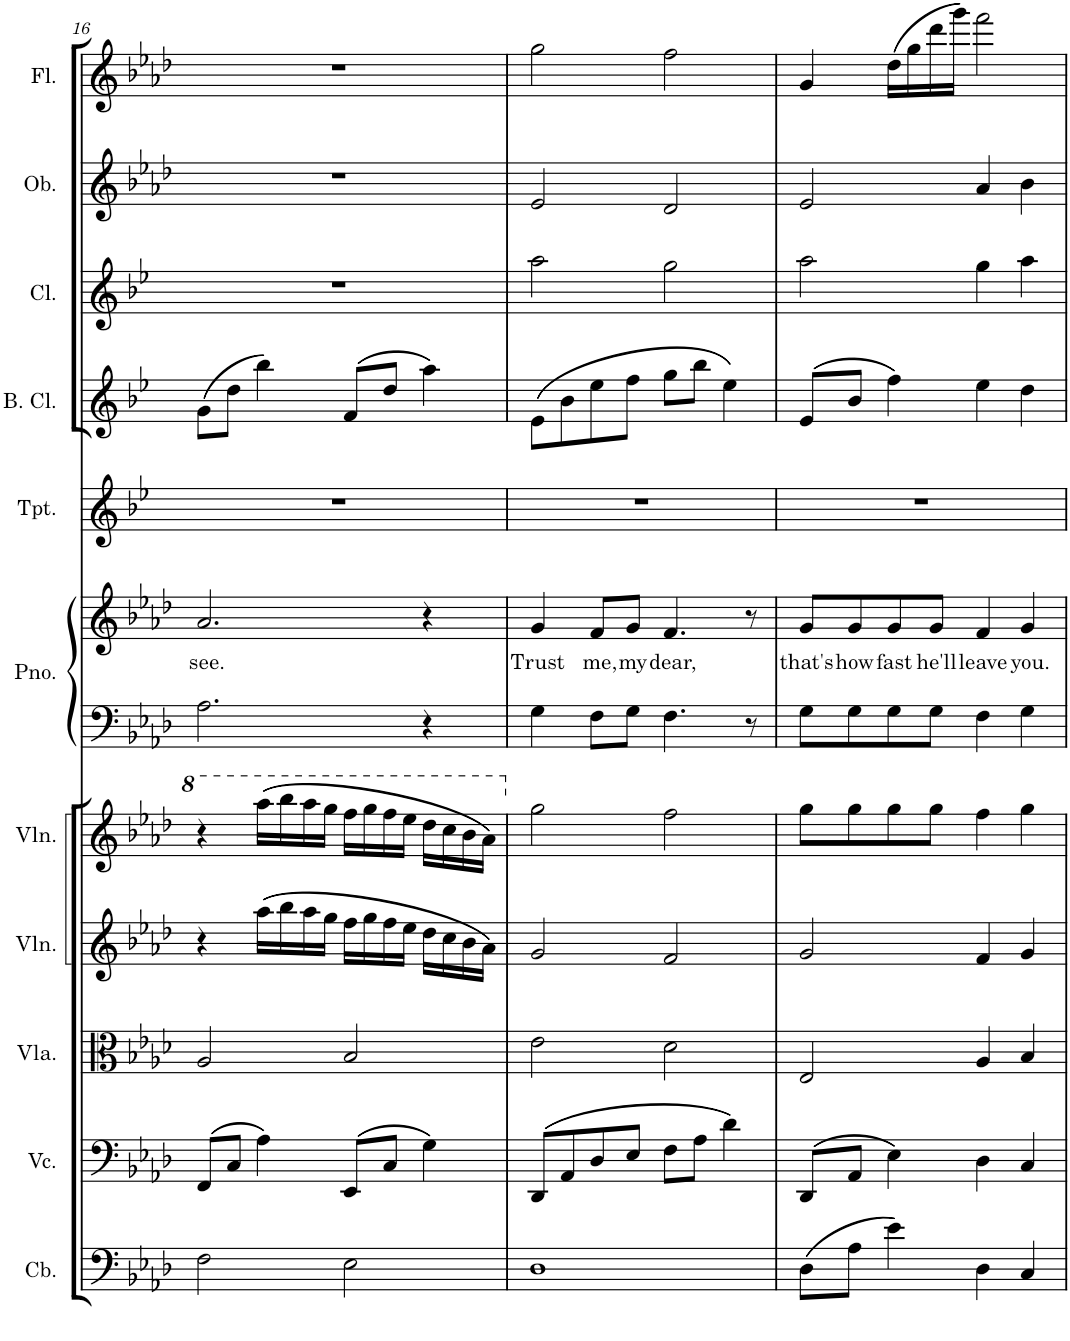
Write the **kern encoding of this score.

**kern	**kern	**kern	**kern	**kern	**kern	**kern	**text	**kern	**kern	**kern	**kern	**kern
*part11	*part10	*part9	*part8	*part7	*part6	*part6	*part6	*part5	*part4	*part3	*part2	*part1
*staff12	*staff11	*staff10	*staff9	*staff8	*staff7	*staff6	*staff6	*staff5	*staff4	*staff3	*staff2	*staff1
*I"Contrabass	*I"Violoncello	*I"Viola	*I"Violin	*I"Violin	*I"Grand Piano	*	*	*I"Trumpet	*I"Bass Clarinet	*I"Clarinet	*I"Oboe	*I"Flute
*I'Cb.	*I'Vc.	*I'Vla.	*I'Vln.	*I'Vln.	*I'Pno.	*	*	*I'Tpt.	*I'B. Cl.	*I'Cl.	*I'Ob.	*I'Fl.
!!LO:PB:g=z
*clefF4	*clefF4	*clefC3	*clefG2	*clefG2	*clefF4	*clefG2	*	*clefG2	*clefG2	*clefG2	*clefG2	*clefG2
*Trd7c12	*	*	*	*	*	*	*	*Trd1c2	*Trd8c14	*Trd1c2	*	*
*k[b-e-a-d-]	*k[b-e-a-d-]	*k[b-e-a-d-]	*k[b-e-a-d-]	*k[b-e-a-d-]	*k[b-e-a-d-]	*k[b-e-a-d-]	*	*k[b-e-]	*k[b-e-]	*k[b-e-]	*k[b-e-a-d-]	*k[b-e-a-d-]
*M2/2	*M2/2	*M2/2	*M2/2	*M2/2	*M2/2	*M2/2	*	*M2/2	*M2/2	*M2/2	*M2/2	*M2/2
*met(c|)	*met(c|)	*met(c|)	*met(c|)	*met(c|)	*met(c|)	*met(c|)	*	*met(c|)	*met(c|)	*met(c|)	*met(c|)	*met(c|)
=16	=16	=16	=16	=16	=16	=16	=16	=16	=16	=16	=16	=16
!	!	!	!	!	!	!	!LO:LY:b	!	!	!	!	!
2F\	(8FF/L	2A-/	4r	4r	2.A-\	2.a-/	see.	1r	(8g\L	1r	1r	1r
.	8C/J	.	.	.	.	.	.	.	8dd\J	.	.	.
.	4A-\)	.	(16aa-\LL	(16aaa-\LL	.	.	.	.	4bb-\)	.	.	.
.	.	.	16bb-\	16bbb-\	.	.	.	.	.	.	.	.
.	.	.	16aa-\	16aaa-\	.	.	.	.	.	.	.	.
.	.	.	16gg\JJ	16ggg\JJ	.	.	.	.	.	.	.	.
2E-\	(8EE-/L	2B-/	16ff\LL	16fff\LL	.	.	.	.	(8f/L	.	.	.
.	.	.	16gg\	16ggg\	.	.	.	.	.	.	.	.
.	8C/J	.	16ff\	16fff\	.	.	.	.	8dd/J	.	.	.
.	.	.	16ee-\JJ	16eee-\JJ	.	.	.	.	.	.	.	.
.	4G\)	.	16dd-\LL	16ddd-\LL	4r	4r	.	.	4aa\)	.	.	.
.	.	.	16cc\	16ccc\	.	.	.	.	.	.	.	.
.	.	.	16b-\	16bb-\	.	.	.	.	.	.	.	.
.	.	.	16a-\JJ)	16aa-\JJ)	.	.	.	.	.	.	.	.
=17	=17	=17	=17	=17	=17	=17	=17	=17	=17	=17	=17	=17
!	!	!	!	!	!	!	!LO:LY:b	!	!	!	!	!
1D-	(8DD-/L	2e-\	2g/	2gg\	4G\	4g/	Trust	1r	(8e-\L	2aa\	2e-/	2gg\
.	8AA-/	.	.	.	.	.	.	.	8b-\	.	.	.
!	!	!	!	!	!	!	!LO:LY:b	!	!	!	!	!
.	8D-/	.	.	.	8F\L	8f/L	me,	.	8ee-\	.	.	.
!	!	!	!	!	!	!	!LO:LY:b	!	!	!	!	!
.	8E-/J	.	.	.	8G\J	8g/J	my	.	8ff\J	.	.	.
!	!	!	!	!	!	!	!LO:LY:b	!	!	!	!	!
.	8F\L	2d-\	2f/	2ff\	4.F\	4.f/	dear,	.	8gg\L	2gg\	2d-/	2ff\
.	8A-\J	.	.	.	.	.	.	.	8bb-\J	.	.	.
.	4d-\)	.	.	.	.	.	.	.	4ee-\)	.	.	.
.	.	.	.	.	8r	8r	.	.	.	.	.	.
=18	=18	=18	=18	=18	=18	=18	=18	=18	=18	=18	=18	=18
!	!	!	!	!	!	!	!LO:LY:b	!	!	!	!	!
(8D-\L	(8DD-/L	2E-/	2g/	8gg\L	8G\L	8g/L	that's	1r	(8e-/L	2aa\	2e-/	4g/
!	!	!	!	!	!	!	!LO:LY:b	!	!	!	!	!
8A-\J	8AA-/J	.	.	8gg\	8G\	8g/	how	.	8b-/J	.	.	.
!	!	!	!	!	!	!	!LO:LY:b	!	!	!	!	!
4e-\)	4E-\)	.	.	8gg\	8G\	8g/	fast	.	4ff\)	.	.	(16dd-\LL
.	.	.	.	.	.	.	.	.	.	.	.	16gg\
!	!	!	!	!	!	!	!LO:LY:b	!	!	!	!	!
.	.	.	.	8gg\J	8G\J	8g/J	he'll	.	.	.	.	16ddd-\
.	.	.	.	.	.	.	.	.	.	.	.	16ggg\JJ)
!	!	!	!	!	!	!	!LO:LY:b	!	!	!	!	!
4D-\	4D-\	4A-/	4f/	4ff\	4F\	4f/	leave	.	4ee-\	4gg\	4a-/	2fff\
!	!	!	!	!	!	!	!LO:LY:b	!	!	!	!	!
4C/	4C/	4B-/	4g/	4gg\	4G\	4g/	you.	.	4dd\	4aa\	4b-\	.
=	=	=	=	=	=	=	=	=	=	=	=	=
*-	*-	*-	*-	*-	*-	*-	*-	*-	*-	*-	*-	*-
